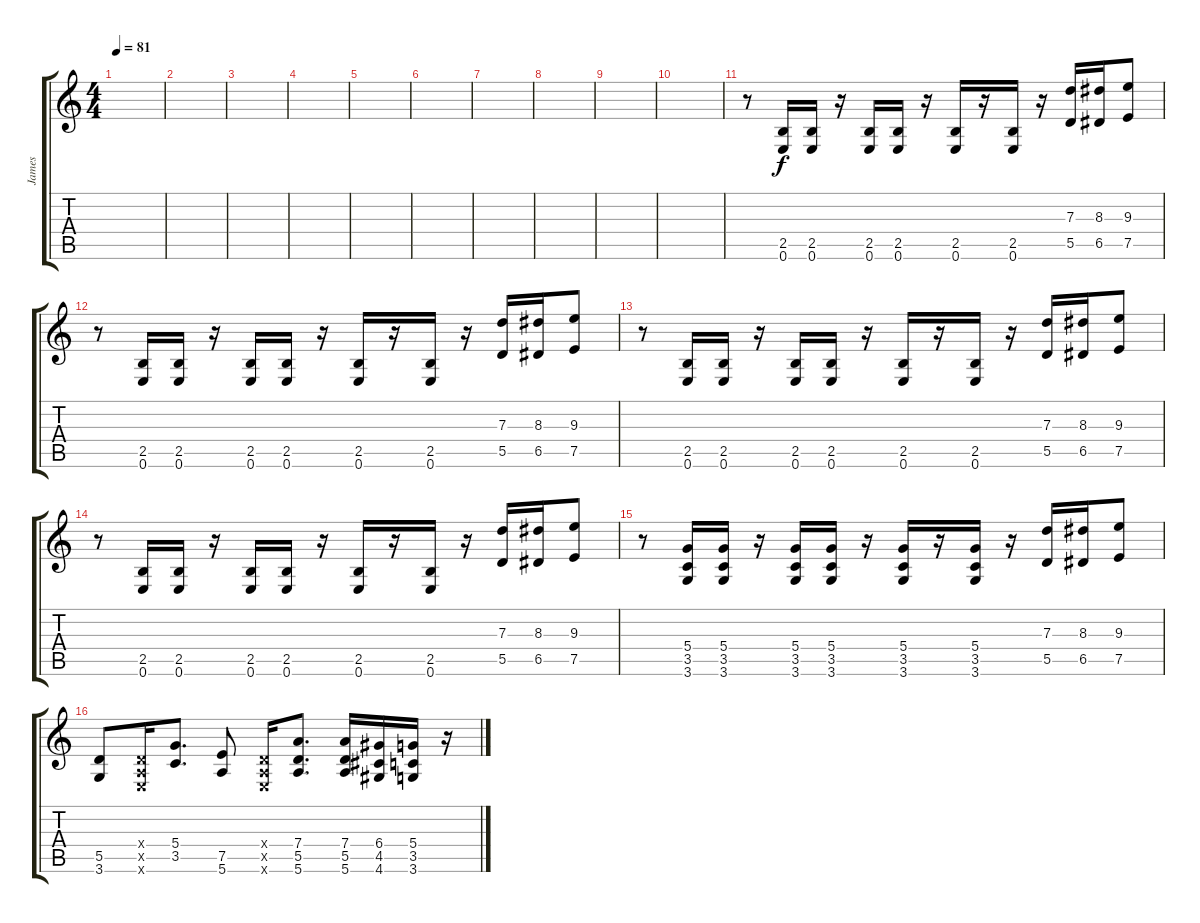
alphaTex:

\track ("James" "James") {instrument distortionguitar}
\staff {score tabs}
\tuning (E4 B3 G3 D3 A2 E2) {hide}
\ts (4 4)
\tempo 81
\clef g2
\ks c
|
|
|
|
|
|
|
|
|
|
r.8 (2.5 0.6).16 (2.5 0.6).16 r.16 (2.5 0.6).16 (2.5 0.6).16 r.16 (2.5 0.6).16 r.16 (2.5 0.6).16 r.16 (7.3 5.5).16 (8.3 6.5).16 (9.3 7.5).8 |
r.8 (2.5 0.6).16 (2.5 0.6).16 r.16 (2.5 0.6).16 (2.5 0.6).16 r.16 (2.5 0.6).16 r.16 (2.5 0.6).16 r.16 (7.3 5.5).16 (8.3 6.5).16 (9.3 7.5).8 |
r.8 (2.5 0.6).16 (2.5 0.6).16 r.16 (2.5 0.6).16 (2.5 0.6).16 r.16 (2.5 0.6).16 r.16 (2.5 0.6).16 r.16 (7.3 5.5).16 (8.3 6.5).16 (9.3 7.5).8 |
r.8 (2.5 0.6).16 (2.5 0.6).16 r.16 (2.5 0.6).16 (2.5 0.6).16 r.16 (2.5 0.6).16 r.16 (2.5 0.6).16 r.16 (7.3 5.5).16 (8.3 6.5).16 (9.3 7.5).8 |
r.8 (5.4 3.5 3.6).16 (5.4 3.5 3.6).16 r.16 (5.4 3.5 3.6).16 (5.4 3.5 3.6).16 r.16 (5.4 3.5 3.6).16 r.16 (5.4 3.5 3.6).16 r.16 (7.3 5.5).16 (8.3 6.5).16 (9.3 7.5).8 |
(5.5 3.6).8 (0.4{x} 0.5{x} 0.6{x}).16 (5.4 3.5).8{d} (7.5 5.6).8 (0.4{x} 0.5{x} 0.6{x}).16 (7.4 5.5 5.6).8{d} (7.4 5.5 5.6).16 (6.4 4.5 4.6).16 (5.4 3.5 3.6).16 r.16
